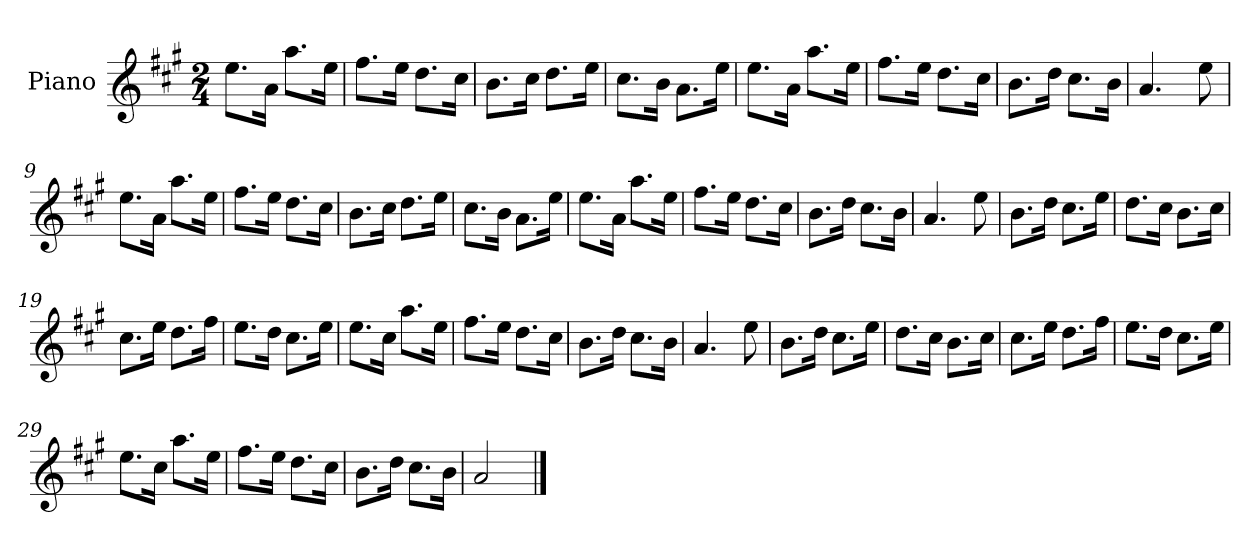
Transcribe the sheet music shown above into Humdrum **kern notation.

**kern
*part1
*staff1
*I"Piano
*I'Pno
*clefG2
*k[f#c#g#]
*M2/4
=1
8.ee\L
16a\Jk
8.aa\L
16ee\Jk
=2
8.ff#\L
16ee\Jk
8.dd\L
16cc#\Jk
=3
8.b\L
16cc#\Jk
8.dd\L
16ee\Jk
=4
8.cc#\L
16b\Jk
8.a\L
16ee\Jk
=5
8.ee\L
16a\Jk
8.aa\L
16ee\Jk
=6
8.ff#\L
16ee\Jk
8.dd\L
16cc#\Jk
=7
8.b\L
16dd\Jk
8.cc#\L
16b\Jk
=8
4.a/
8ee\
=9
8.ee\L
16a\Jk
8.aa\L
16ee\Jk
=10
8.ff#\L
16ee\Jk
8.dd\L
16cc#\Jk
=11
8.b\L
16cc#\Jk
8.dd\L
16ee\Jk
=12
8.cc#\L
16b\Jk
8.a\L
16ee\Jk
=13
8.ee\L
16a\Jk
8.aa\L
16ee\Jk
=14
8.ff#\L
16ee\Jk
8.dd\L
16cc#\Jk
=15
8.b\L
16dd\Jk
8.cc#\L
16b\Jk
=16
4.a/
8ee\
=17
8.b\L
16dd\Jk
8.cc#\L
16ee\Jk
=18
8.dd\L
16cc#\Jk
8.b\L
16cc#\Jk
=19
8.cc#\L
16ee\Jk
8.dd\L
16ff#\Jk
=20
8.ee\L
16dd\Jk
8.cc#\L
16ee\Jk
=21
8.ee\L
16cc#\Jk
8.aa\L
16ee\Jk
=22
8.ff#\L
16ee\Jk
8.dd\L
16cc#\Jk
=23
8.b\L
16dd\Jk
8.cc#\L
16b\Jk
=24
4.a/
8ee\
=25
8.b\L
16dd\Jk
8.cc#\L
16ee\Jk
=26
8.dd\L
16cc#\Jk
8.b\L
16cc#\Jk
=27
8.cc#\L
16ee\Jk
8.dd\L
16ff#\Jk
=28
8.ee\L
16dd\Jk
8.cc#\L
16ee\Jk
=29
8.ee\L
16cc#\Jk
8.aa\L
16ee\Jk
=30
8.ff#\L
16ee\Jk
8.dd\L
16cc#\Jk
=31
8.b\L
16dd\Jk
8.cc#\L
16b\Jk
=32
2a/
==
*-
